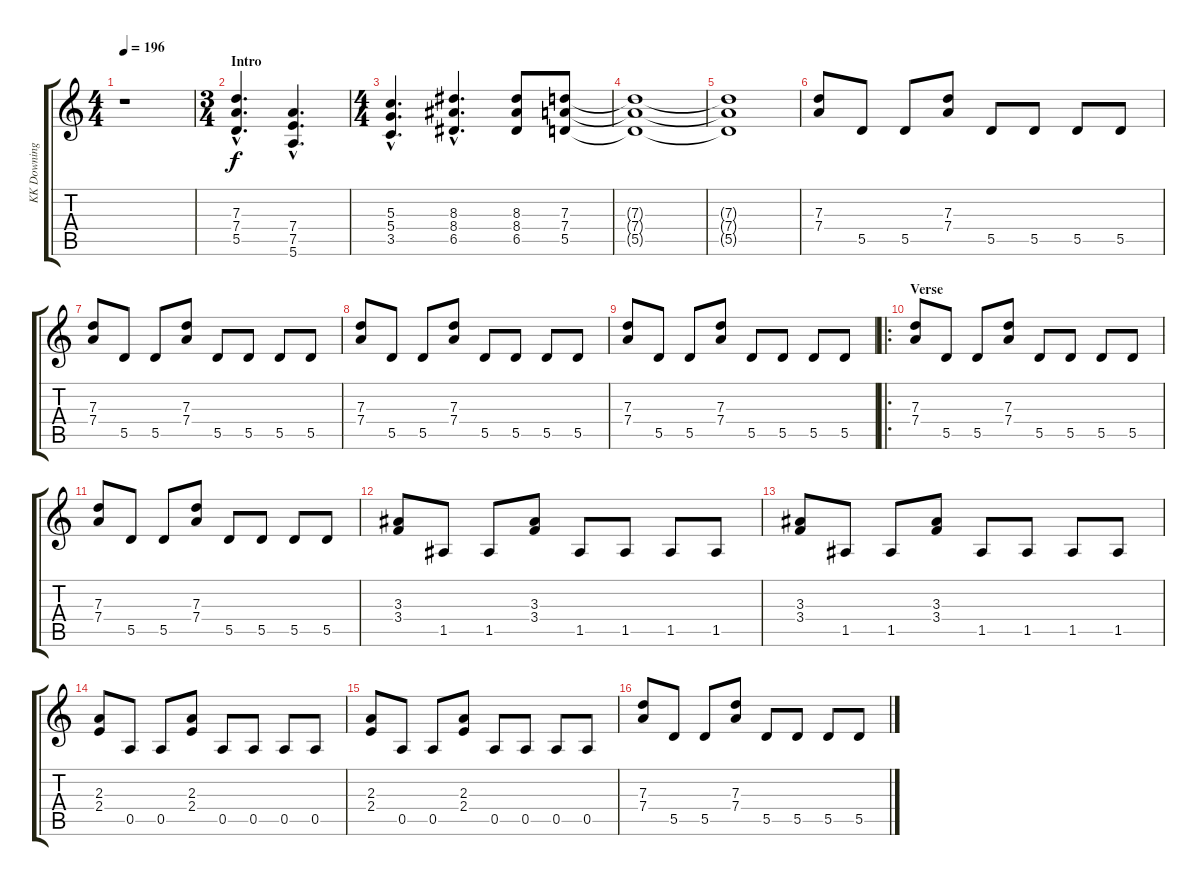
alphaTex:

\track ("KK Downing" "KK Downing") {instrument distortionguitar}
\staff {score tabs}
\tuning (E4 B3 G3 D3 A2 E2) {hide}
\ts (4 4)
\tempo 196
\clef g2
\ks c
r.1{dy f instrument distortionguitar} |
\ts (3 4)
\section ("" "Intro")
(7.3{hac} 7.4{hac} 5.5{hac}).4{d} (7.4{hac} 7.5{hac} 5.6{hac}).4{d} |
\ts (4 4)
(5.3{hac} 5.4{hac} 3.5{hac}).4{d} (8.3{hac} 8.4{hac} 6.5{hac}).4{d} (8.3 8.4 6.5).8 (7.3 7.4 5.5).8 |
(7.3{t} 7.4{t} 5.5{t}).1 |
(7.3{t} 7.4{t} 5.5{t}).1 |
(7.3 7.4).8 5.5.8 5.5.8 (7.3 7.4).8 5.5.8 5.5.8 5.5.8 5.5.8 |
(7.3 7.4).8 5.5.8 5.5.8 (7.3 7.4).8 5.5.8 5.5.8 5.5.8 5.5.8 |
(7.3 7.4).8 5.5.8 5.5.8 (7.3 7.4).8 5.5.8 5.5.8 5.5.8 5.5.8 |
(7.3 7.4).8 5.5.8 5.5.8 (7.3 7.4).8 5.5.8 5.5.8 5.5.8 5.5.8 |
\ro
\section ("" "Verse")
(7.3 7.4).8 5.5.8 5.5.8 (7.3 7.4).8 5.5.8 5.5.8 5.5.8 5.5.8 |
(7.3 7.4).8 5.5.8 5.5.8 (7.3 7.4).8 5.5.8 5.5.8 5.5.8 5.5.8 |
(3.3 3.4).8 1.5.8 1.5.8 (3.3 3.4).8 1.5.8 1.5.8 1.5.8 1.5.8 |
(3.3 3.4).8 1.5.8 1.5.8 (3.3 3.4).8 1.5.8 1.5.8 1.5.8 1.5.8 |
(2.3 2.4).8 0.5.8 0.5.8 (2.3 2.4).8 0.5.8 0.5.8 0.5.8 0.5.8 |
(2.3 2.4).8 0.5.8 0.5.8 (2.3 2.4).8 0.5.8 0.5.8 0.5.8 0.5.8 |
(7.3 7.4).8 5.5.8 5.5.8 (7.3 7.4).8 5.5.8 5.5.8 5.5.8 5.5.8
